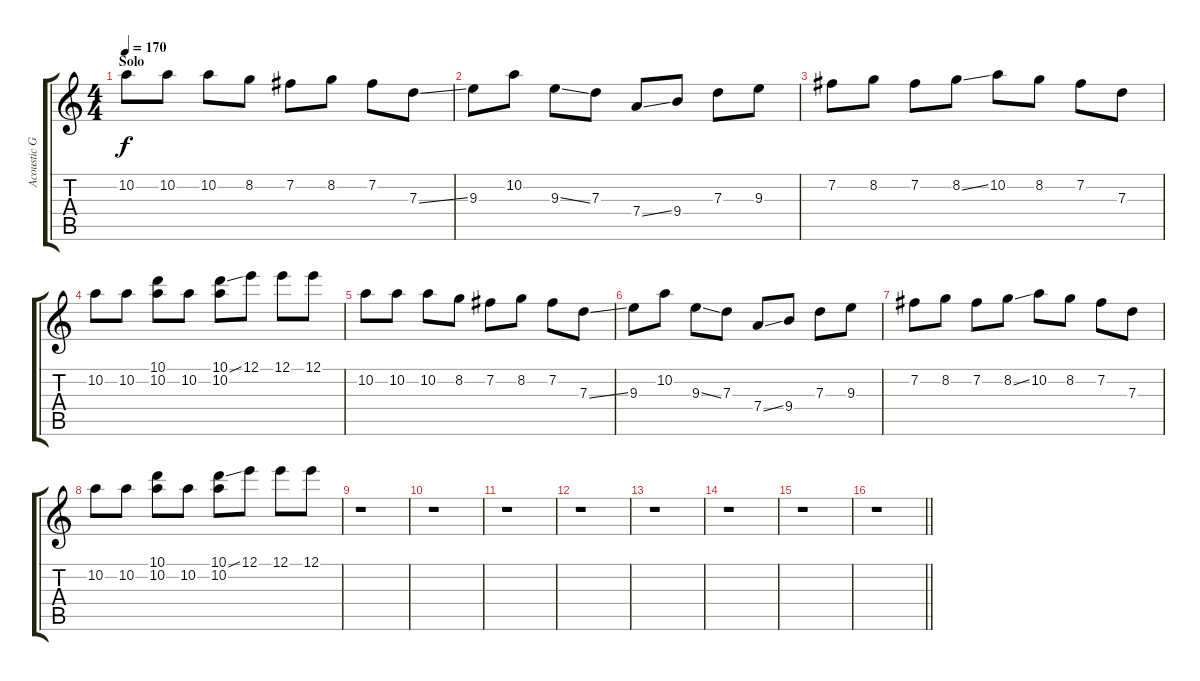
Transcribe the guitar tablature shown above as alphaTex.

\track ("Acoustic Guitar" "Acoustic G") {instrument acousticguitarsteel}
\staff {score tabs}
\tuning (E4 B3 G3 D3 A2 E2) {hide}
\ts (4 4)
\section ("" "Solo")
\tempo 170
\clef g2
\ks c
10.2.8{dy f} 10.2.8 10.2.8 8.2.8 7.2.8 8.2.8 7.2.8 7.3{ss}.8 |
9.3.8 10.2.8 9.3{ss}.8 7.3.8 7.4{ss}.8 9.4.8 7.3.8 9.3.8 |
7.2.8 8.2.8 7.2.8 8.2{ss}.8 10.2.8 8.2.8 7.2.8 7.3.8 |
10.2.8 10.2.8 (10.1 10.2).8 10.2.8 (10.1{ss} 10.2).8 12.1.8 12.1.8 12.1.8 |
10.2.8 10.2.8 10.2.8 8.2.8 7.2.8 8.2.8 7.2.8 7.3{ss}.8 |
9.3.8 10.2.8 9.3{ss}.8 7.3.8 7.4{ss}.8 9.4.8 7.3.8 9.3.8 |
7.2.8 8.2.8 7.2.8 8.2{ss}.8 10.2.8 8.2.8 7.2.8 7.3.8 |
10.2.8 10.2.8 (10.1 10.2).8 10.2.8 (10.1{ss} 10.2).8 12.1.8 12.1.8 12.1.8 |
r.1 |
r.1 |
r.1 |
r.1 |
r.1 |
r.1 |
r.1 |
\barLineRight lightlight
r.1
